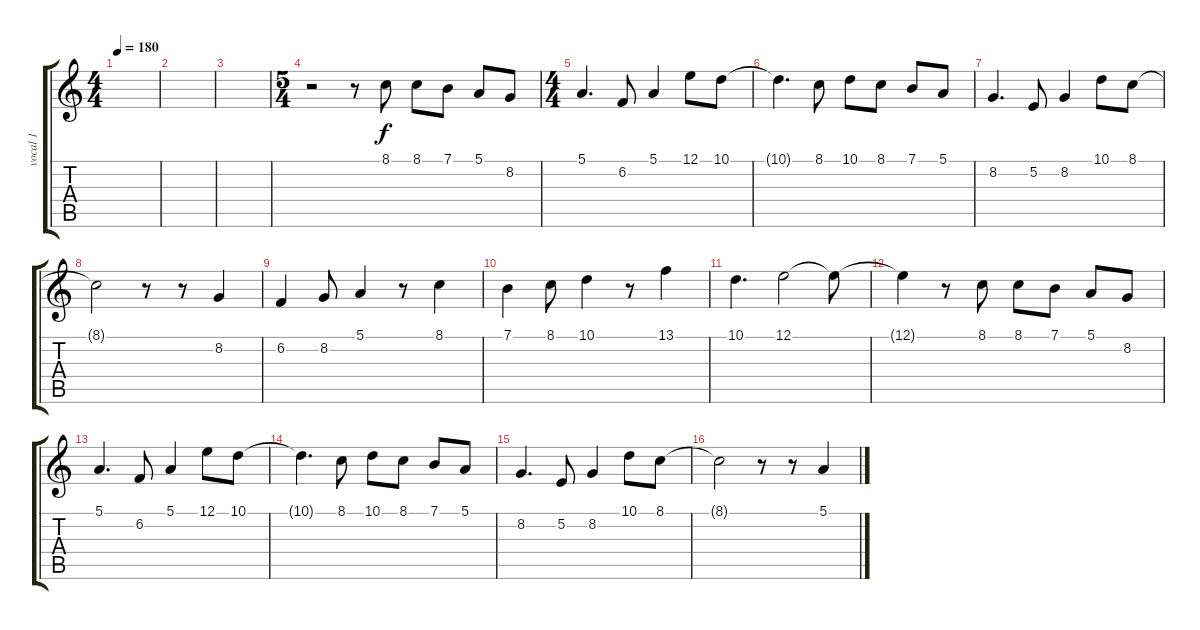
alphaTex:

\track ("vocal 1" "vocal 1") {instrument sopranosax}
\staff {score tabs}
\tuning (E4 B3 G3 D3 A2 E2) {hide}
\ts (4 4)
\tempo 180
\clef g2
\ks c
|
|
|
\ts (5 4)
r.2 r.8 8.1.8 8.1.8 7.1.8 5.1.8 8.2.8 |
\ts (4 4)
5.1.4{d} 6.2.8 5.1.4 12.1.8 10.1.8 |
10.1{t}.4{d} 8.1.8 10.1.8 8.1.8 7.1.8 5.1.8 |
8.2.4{d} 5.2.8 8.2.4 10.1.8 8.1.8 |
8.1{t}.2 r.8 r.8 8.2.4 |
6.2.4 8.2.8 5.1.4 r.8 8.1.4 |
7.1.4 8.1.8 10.1.4 r.8 13.1.4 |
10.1.4{d} 12.1.2 12.1{t}.8 |
12.1{t}.4 r.8 8.1.8 8.1.8 7.1.8 5.1.8 8.2.8 |
5.1.4{d} 6.2.8 5.1.4 12.1.8 10.1.8 |
10.1{t}.4{d} 8.1.8 10.1.8 8.1.8 7.1.8 5.1.8 |
8.2.4{d} 5.2.8 8.2.4 10.1.8 8.1.8 |
8.1{t}.2 r.8 r.8 5.1.4
